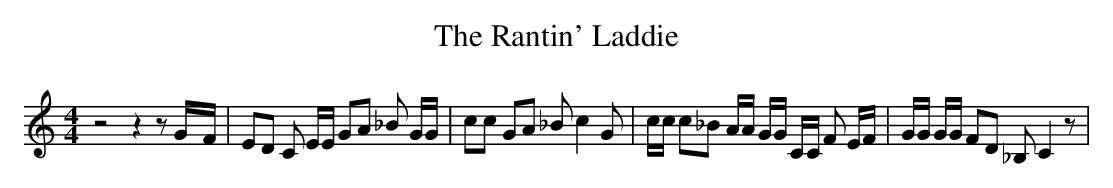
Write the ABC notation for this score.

X:1
T:The Rantin' Laddie
M:4/4
L:1/8
K:C
 z4 z2 zG/2-F/2| ED C E/2E/2 GA _B G/2G/2| cc GA _B c2 G| c/2c/2 c_B A/2A/2 G/2G/2 C/2C/2 F E/2F/2|\
 G/2G/2 G/2G/2 FD _B, C2 z|
